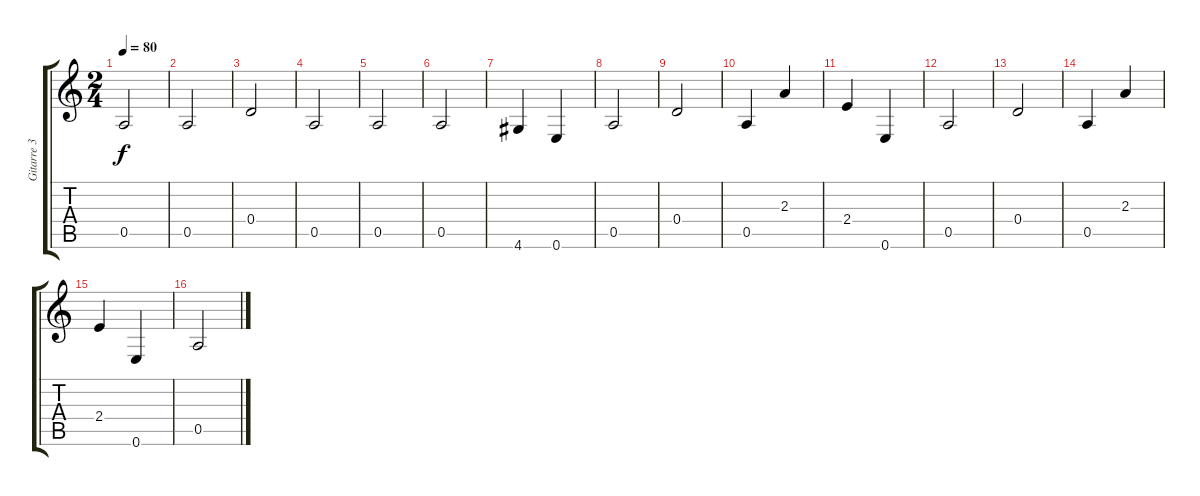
\track ("Gitarre 3" "Gitarre 3") {instrument electricbassfinger}
\staff {score tabs}
\tuning (E4 B3 G3 D3 A2 E2) {hide}
\ts (2 4)
\tempo 80
\clef g2
\ks c
0.5.2{dy f instrument electricbassfinger} |
0.5.2 |
0.4.2 |
0.5.2 |
0.5.2 |
0.5.2 |
4.6.4 0.6.4 |
0.5.2 |
0.4.2 |
0.5.4 2.3.4 |
2.4.4 0.6.4 |
0.5.2 |
0.4.2 |
0.5.4 2.3.4 |
2.4.4 0.6.4 |
0.5.2
